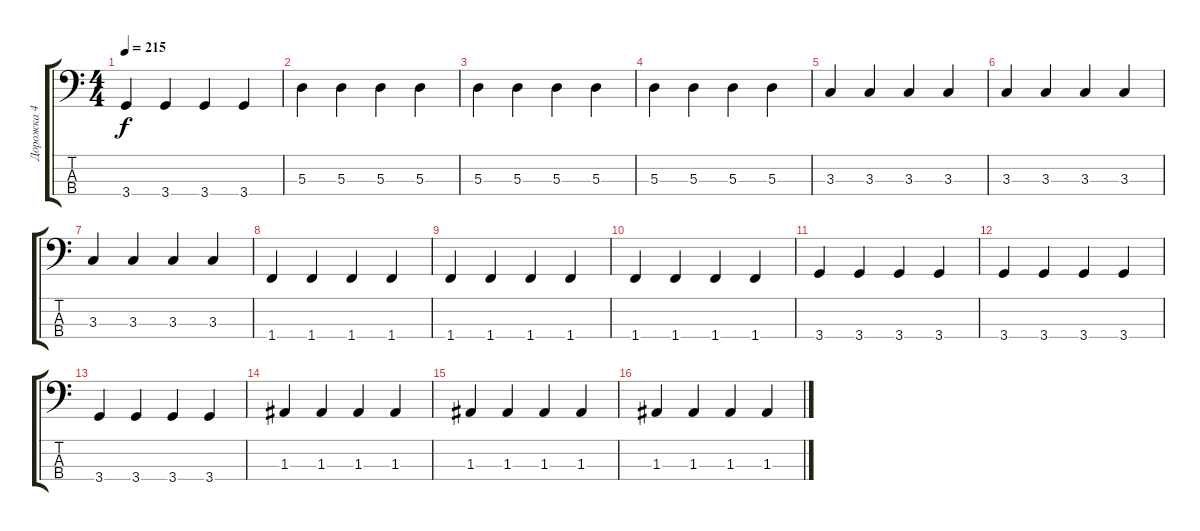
\track ("Дорожка 4" "Дорожка 4") {instrument electricbassfinger}
\staff {score tabs}
\tuning (G2 D2 A1 E1) {hide}
\ts (4 4)
\tempo 215
\clef f4
\ks c
3.4.4{dy f} 3.4.4 3.4.4 3.4.4 |
5.3.4 5.3.4 5.3.4 5.3.4 |
5.3.4 5.3.4 5.3.4 5.3.4 |
5.3.4 5.3.4 5.3.4 5.3.4 |
3.3.4 3.3.4 3.3.4 3.3.4 |
3.3.4 3.3.4 3.3.4 3.3.4 |
3.3.4 3.3.4 3.3.4 3.3.4 |
1.4.4 1.4.4 1.4.4 1.4.4 |
1.4.4 1.4.4 1.4.4 1.4.4 |
1.4.4 1.4.4 1.4.4 1.4.4 |
3.4.4 3.4.4 3.4.4 3.4.4 |
3.4.4 3.4.4 3.4.4 3.4.4 |
3.4.4 3.4.4 3.4.4 3.4.4 |
1.3.4 1.3.4 1.3.4 1.3.4 |
1.3.4 1.3.4 1.3.4 1.3.4 |
1.3.4 1.3.4 1.3.4 1.3.4
